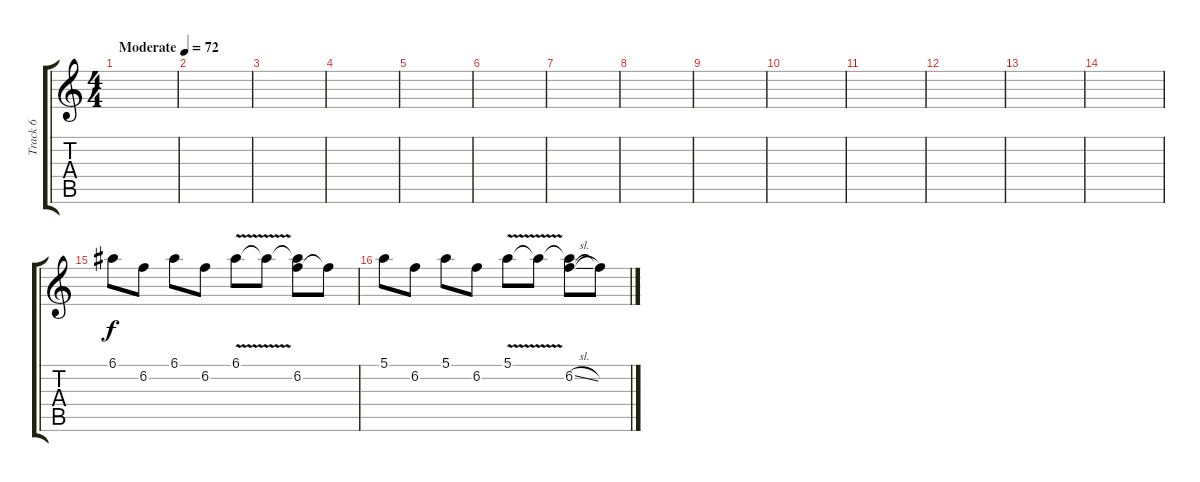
\track ("Track 6" "Track 6") {instrument distortionguitar}
\staff {score tabs}
\tuning (E4 B3 G3 D3 A2 E2) {hide}
\ts (4 4)
\tempo (72 "Moderate")
\clef g2
\ks c
|
|
|
|
|
|
|
|
|
|
|
|
|
|
6.1.8 6.2.8 6.1.8 6.2.8 6.1{v}.8 6.1{t}.8 (6.1{t} 6.2).8 6.2{t}.8 |
5.1.8 6.2.8 5.1.8 6.2.8 5.1{v}.8 5.1{t}.8 (5.1{t} 6.2{sl}).8 6.2{t}.8
